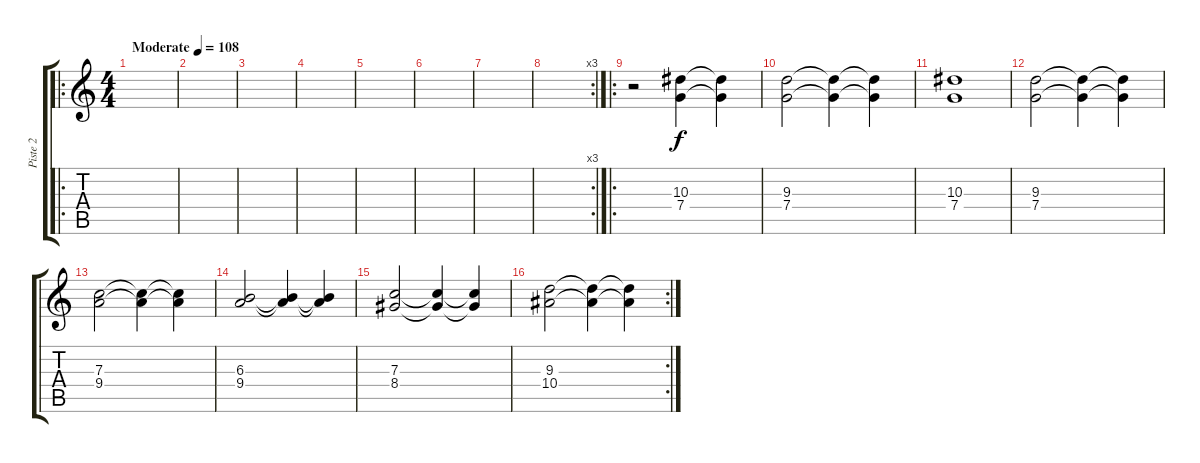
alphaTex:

\track ("Piste 2" "Piste 2") {instrument overdrivenguitar}
\staff {score tabs}
\tuning (D4 A3 F3 C3 G2 C2) {hide}
\ro
\ts (4 4)
\tempo (108 "Moderate")
\clef g2
\ks c
|
|
|
|
|
|
|
\rc 3
|
\ro
r.2{instrument electricguitarclean} (10.3 7.4).4 (10.3{t} 7.4{t}).4 |
(9.3 7.4).2{instrument electricguitarclean} (9.3{t} 7.4{t}).4 (9.3{t} 7.4{t}).4 |
(10.3 7.4).1 |
(9.3 7.4).2{instrument electricguitarclean} (9.3{t} 7.4{t}).4 (9.3{t} 7.4{t}).4 |
(7.3 9.4).2{instrument electricguitarclean} (7.3{t} 9.4{t}).4 (7.3{t} 9.4{t}).4 |
(6.3 9.4).2{instrument electricguitarclean} (6.3{t} 9.4{t}).4 (6.3{t} 9.4{t}).4 |
(7.3 8.4).2{instrument electricguitarclean} (7.3{t} 8.4{t}).4 (7.3{t} 8.4{t}).4 |
\rc 2
(9.3 10.4).2{instrument electricguitarclean} (9.3{t} 10.4{t}).4 (9.3{t} 10.4{t}).4
